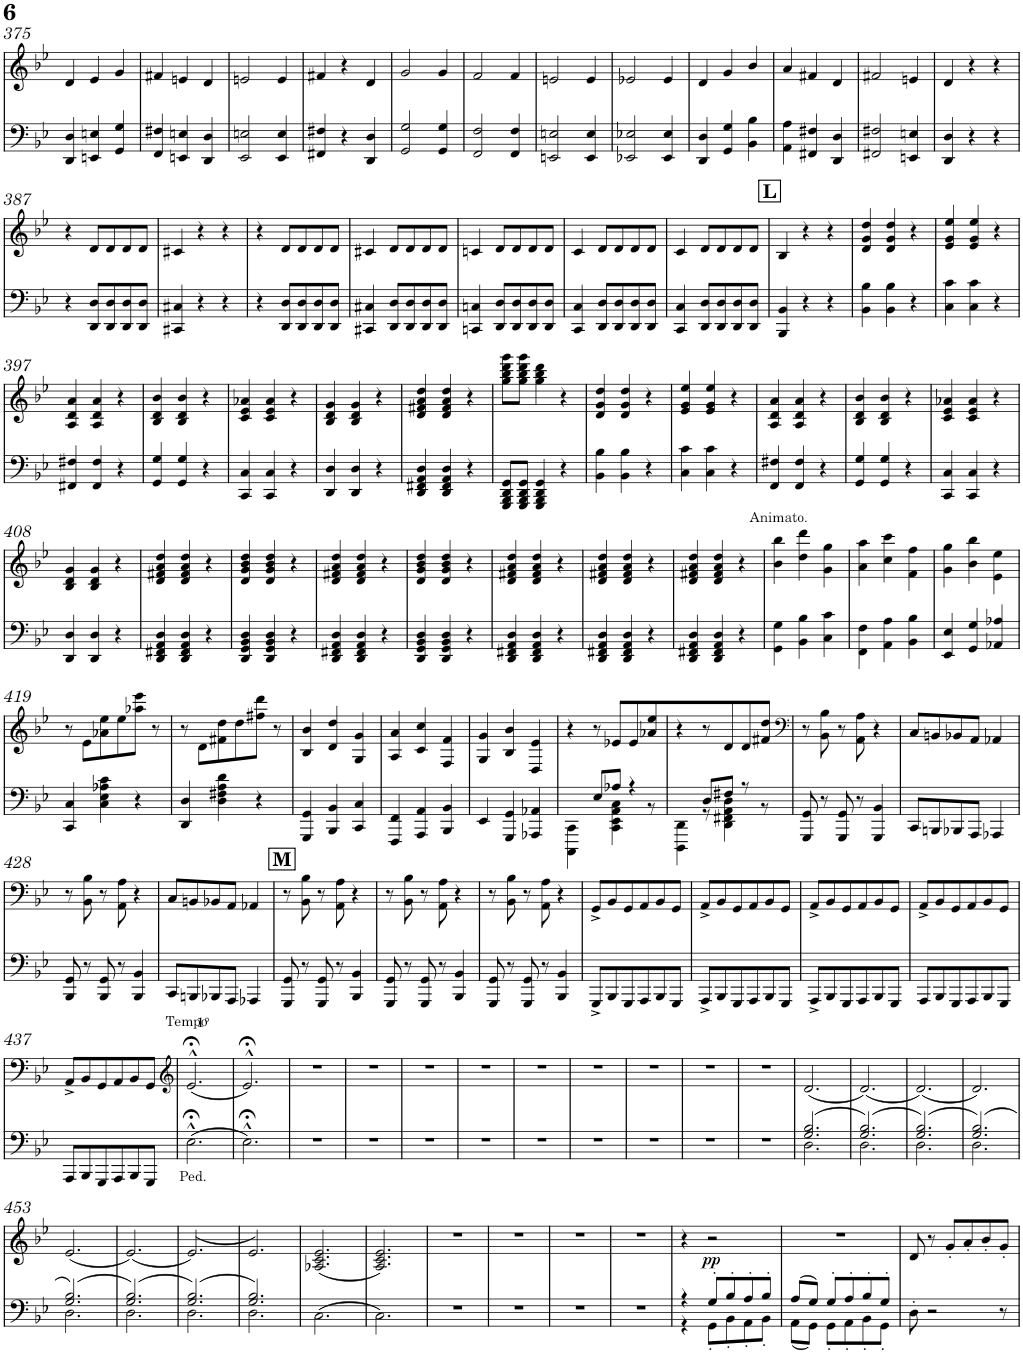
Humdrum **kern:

**kern	**text	**dynam	**kern	**text	**text
*part2	*part2	*part2	*part1	*part1	*part1
*staff2	*staff2	*staff2	*staff1	*staff1	*staff1
*I"Piano	*	*	*I"Piano	*	*
*I'Pno	*	*	*I'Pno	*	*
!!LO:PB:g=z
*clefF4	*	*	*clefG2	*	*
*k[b-e-]	*	*	*k[b-e-]	*	*
*M3/4	*	*	*M3/4	*	*
=375	=375	=375	=375	=375	=375
4DD/ 4D/	.	.	4d/	.	.
4EEn/ 4En/	.	.	4e-/	.	.
4GG/ 4G/	.	.	4g/	.	.
=376	=376	=376	=376	=376	=376
4FF/ 4F#X/	.	.	4f#X/	.	.
4EEn/ 4En/	.	.	4en/	.	.
4DD/ 4D/	.	.	4d/	.	.
=377	=377	=377	=377	=377	=377
2EE-/ 2En/	.	.	2en/	.	.
4EE-/ 4E/	.	.	4e/	.	.
=378	=378	=378	=378	=378	=378
4FF#X/ 4F#X/	.	.	4f#X/	.	.
4r	.	.	4r	.	.
4DD/ 4D/	.	.	4d/	.	.
=379	=379	=379	=379	=379	=379
2GG/ 2G/	.	.	2g/	.	.
4GG/ 4G/	.	.	4g/	.	.
=380	=380	=380	=380	=380	=380
2FF/ 2F/	.	.	2f/	.	.
4FF/ 4F/	.	.	4f/	.	.
=381	=381	=381	=381	=381	=381
2EEn/ 2En/	.	.	2en/	.	.
4EE/ 4E/	.	.	4e/	.	.
=382	=382	=382	=382	=382	=382
2EE-X/ 2E-X/	.	.	2e-X/	.	.
4EE-/ 4E-/	.	.	4e-/	.	.
=383	=383	=383	=383	=383	=383
4DD/ 4D/	.	.	4d/	.	.
4GG/ 4G/	.	.	4g/	.	.
4BB-\ 4B-\	.	.	4b-/	.	.
=384	=384	=384	=384	=384	=384
4AA\ 4A\	.	.	4a/	.	.
4FF#X/ 4F#X/	.	.	4f#X/	.	.
4DD/ 4D/	.	.	4d/	.	.
=385	=385	=385	=385	=385	=385
2FF#X/ 2F#X/	.	.	2f#X/	.	.
4EEn/ 4En/	.	.	4en/	.	.
=386	=386	=386	=386	=386	=386
4DD/ 4D/	.	.	4d/	.	.
4r	.	.	4r	.	.
4r	.	.	4r	.	.
!!LO:LB:g=z
=387	=387	=387	=387	=387	=387
4r	.	.	4r	.	.
8DD/ 8D/L	.	.	8d/L	.	.
8DD/ 8D/	.	.	8d/	.	.
8DD/ 8D/	.	.	8d/	.	.
8DD/ 8D/J	.	.	8d/J	.	.
=388	=388	=388	=388	=388	=388
4CC#X/ 4C#X/	.	.	4c#X/	.	.
4r	.	.	4r	.	.
4r	.	.	4r	.	.
=389	=389	=389	=389	=389	=389
4r	.	.	4r	.	.
8DD/ 8D/L	.	.	8d/L	.	.
8DD/ 8D/	.	.	8d/	.	.
8DD/ 8D/	.	.	8d/	.	.
8DD/ 8D/J	.	.	8d/J	.	.
=390	=390	=390	=390	=390	=390
4CC#X/ 4C#X/	.	.	4c#X/	.	.
8DD/ 8D/L	.	.	8d/L	.	.
8DD/ 8D/	.	.	8d/	.	.
8DD/ 8D/	.	.	8d/	.	.
8DD/ 8D/J	.	.	8d/J	.	.
=391	=391	=391	=391	=391	=391
4CCn/ 4Cn/	.	.	4cn/	.	.
8DD/ 8D/L	.	.	8d/L	.	.
8DD/ 8D/	.	.	8d/	.	.
8DD/ 8D/	.	.	8d/	.	.
8DD/ 8D/J	.	.	8d/J	.	.
=392	=392	=392	=392	=392	=392
4CC/ 4C/	.	.	4c/	.	.
8DD/ 8D/L	.	.	8d/L	.	.
8DD/ 8D/	.	.	8d/	.	.
8DD/ 8D/	.	.	8d/	.	.
8DD/ 8D/J	.	.	8d/J	.	.
=393	=393	=393	=393	=393	=393
4CC/ 4C/	.	.	4c/	.	.
8DD/ 8D/L	.	.	8d/L	.	.
8DD/ 8D/	.	.	8d/	.	.
8DD/ 8D/	.	.	8d/	.	.
8DD/ 8D/J	.	.	8d/J	.	.
!!LO:REH:place=s1:a:B:cj:fs=14:t=L
=394	=394	=394	=394	=394	=394
4BBB-/ 4BB-/	.	.	4B-/	.	.
4r	.	.	4r	.	.
4r	.	.	4r	.	.
=395	=395	=395	=395	=395	=395
4BB-\ 4B-\	.	.	4d/ 4g/ 4dd/	.	.
4BB-\ 4B-\	.	.	4d/ 4g/ 4dd/	.	.
4r	.	.	4r	.	.
=396	=396	=396	=396	=396	=396
4C\ 4c\	.	.	4e-/ 4g/ 4ee-/	.	.
4C\ 4c\	.	.	4e-/ 4g/ 4ee-/	.	.
4r	.	.	4r	.	.
!!LO:LB:g=z
=397	=397	=397	=397	=397	=397
4FF#X/ 4F#X/	.	.	4A/ 4d/ 4a/	.	.
4FF#/ 4F#/	.	.	4A/ 4d/ 4a/	.	.
4r	.	.	4r	.	.
=398	=398	=398	=398	=398	=398
4GG/ 4G/	.	.	4B-/ 4d/ 4b-/	.	.
4GG/ 4G/	.	.	4B-/ 4d/ 4b-/	.	.
4r	.	.	4r	.	.
=399	=399	=399	=399	=399	=399
4CC/ 4C/	.	.	4c/ 4e-/ 4a-X/	.	.
4CC/ 4C/	.	.	4c/ 4e-/ 4a-/	.	.
4r	.	.	4r	.	.
=400	=400	=400	=400	=400	=400
4DD/ 4D/	.	.	4B-/ 4d/ 4g/	.	.
4DD/ 4D/	.	.	4B-/ 4d/ 4g/	.	.
4r	.	.	4r	.	.
=401	=401	=401	=401	=401	=401
4DD/ 4FF#X/ 4AA/ 4D/	.	.	4d/ 4f#X/ 4a/ 4dd/	.	.
4DD/ 4FF#/ 4AA/ 4D/	.	.	4d/ 4f#/ 4a/ 4dd/	.	.
4r	.	.	4r	.	.
=402	=402	=402	=402	=402	=402
8GGG/ 8BBB-/ 8DD/ 8GG/L	.	.	8gg\ 8bb-\ 8ddd\ 8ggg\L	.	.
8GGG/ 8BBB-/ 8DD/ 8GG/J	.	.	8gg\ 8bb-\ 8ddd\ 8ggg\J	.	.
4GGG/ 4BBB-/ 4DD/ 4GG/	.	.	4gg\ 4bb-\ 4ddd\	.	.
4r	.	.	4r	.	.
=403	=403	=403	=403	=403	=403
4BB-\ 4B-\	.	.	4d/ 4g/ 4dd/	.	.
4BB-\ 4B-\	.	.	4d/ 4g/ 4dd/	.	.
4r	.	.	4r	.	.
=404	=404	=404	=404	=404	=404
4C\ 4c\	.	.	4e-/ 4g/ 4ee-/	.	.
4C\ 4c\	.	.	4e-/ 4g/ 4ee-/	.	.
4r	.	.	4r	.	.
=405	=405	=405	=405	=405	=405
4FF/ 4F#X/	.	.	4A/ 4d/ 4a/	.	.
4FF/ 4F#/	.	.	4A/ 4d/ 4a/	.	.
4r	.	.	4r	.	.
=406	=406	=406	=406	=406	=406
4GG/ 4G/	.	.	4B-/ 4d/ 4b-/	.	.
4GG/ 4G/	.	.	4B-/ 4d/ 4b-/	.	.
4r	.	.	4r	.	.
=407	=407	=407	=407	=407	=407
4CC/ 4C/	.	.	4c/ 4e-/ 4a-X/	.	.
4CC/ 4C/	.	.	4c/ 4e-/ 4a-/	.	.
4r	.	.	4r	.	.
!!LO:LB:g=z
=408	=408	=408	=408	=408	=408
4DD/ 4D/	.	.	4B-/ 4d/ 4g/	.	.
4DD/ 4D/	.	.	4B-/ 4d/ 4g/	.	.
4r	.	.	4r	.	.
=409	=409	=409	=409	=409	=409
4DD/ 4FF#X/ 4AA/ 4D/	.	.	4d/ 4f#X/ 4a/ 4dd/	.	.
4DD/ 4FF#/ 4AA/ 4D/	.	.	4d/ 4f#/ 4a/ 4dd/	.	.
4r	.	.	4r	.	.
=410	=410	=410	=410	=410	=410
4DD/ 4GG/ 4BB-/ 4D/	.	.	4d/ 4g/ 4b-/ 4dd/	.	.
4DD/ 4GG/ 4BB-/ 4D/	.	.	4d/ 4g/ 4b-/ 4dd/	.	.
4r	.	.	4r	.	.
=411	=411	=411	=411	=411	=411
4DD/ 4FF#X/ 4AA/ 4D/	.	.	4d/ 4f#X/ 4a/ 4dd/	.	.
4DD/ 4FF#/ 4AA/ 4D/	.	.	4d/ 4f#/ 4a/ 4dd/	.	.
4r	.	.	4r	.	.
=412	=412	=412	=412	=412	=412
4DD/ 4GG/ 4BB-/ 4D/	.	.	4d/ 4g/ 4b-/ 4dd/	.	.
4DD/ 4GG/ 4BB-/ 4D/	.	.	4d/ 4g/ 4b-/ 4dd/	.	.
4r	.	.	4r	.	.
=413	=413	=413	=413	=413	=413
4DD/ 4FF#X/ 4AA/ 4D/	.	.	4d/ 4f#X/ 4a/ 4dd/	.	.
4DD/ 4FF#/ 4AA/ 4D/	.	.	4d/ 4f#/ 4a/ 4dd/	.	.
4r	.	.	4r	.	.
=414	=414	=414	=414	=414	=414
4DD/ 4FF#X/ 4AA/ 4D/	.	.	4d/ 4f#X/ 4a/ 4dd/	.	.
4DD/ 4FF#/ 4AA/ 4D/	.	.	4d/ 4f#/ 4a/ 4dd/	.	.
4r	.	.	4r	.	.
=415	=415	=415	=415	=415	=415
4DD/ 4FF#X/ 4AA/ 4D/	.	.	4d/ 4f#X/ 4a/ 4dd/	.	.
4DD/ 4FF#/ 4AA/ 4D/	.	.	4d/ 4f#/ 4a/ 4dd/	.	.
4r	.	.	4r	.	.
=416	=416	=416	=416	=416	=416
!	!	!	!	!LO:LY:a	!
4GG\ 4G\	.	.	4b-\ 4bb-\	Animato.	.
4BB-\ 4B-\	.	.	4dd\ 4ddd\	.	.
4C\ 4c\	.	.	4g\ 4gg\	.	.
=417	=417	=417	=417	=417	=417
4FF\ 4F\	.	.	4a\ 4aa\	.	.
4AA\ 4A\	.	.	4cc\ 4ccc\	.	.
4BB-\ 4B-\	.	.	4f\ 4ff\	.	.
=418	=418	=418	=418	=418	=418
4EE-/ 4E-/	.	.	4g\ 4gg\	.	.
4GG/ 4G/	.	.	4b-\ 4bb-\	.	.
4AA-X/ 4A-X/	.	.	4e-\ 4ee-\	.	.
!!LO:LB:g=z
=419	=419	=419	=419	=419	=419
4CC/ 4C/	.	.	8r	.	.
.	.	.	8e-\L	.	.
4C\ 4E-\ 4A-X\ 4c\	.	.	8a-X\ 8ee-\	.	.
.	.	.	8ee-\	.	.
4r	.	.	8aa-X\ 8eee-\J	.	.
.	.	.	8r	.	.
=420	=420	=420	=420	=420	=420
4DD/ 4D/	.	.	8r	.	.
.	.	.	8d\L	.	.
4D\ 4F#X\ 4A\ 4d\	.	.	8f#X\ 8dd\	.	.
.	.	.	8dd\	.	.
4r	.	.	8ff#X\ 8ddd\J	.	.
.	.	.	8r	.	.
=421	=421	=421	=421	=421	=421
4GGG/ 4GG/	.	.	4B-/ 4b-/	.	.
4BBB-/ 4BB-/	.	.	4d/ 4dd/	.	.
4CC/ 4C/	.	.	4G/ 4g/	.	.
=422	=422	=422	=422	=422	=422
4FFF/ 4FF/	.	.	4A/ 4a/	.	.
4AAA/ 4AA/	.	.	4c/ 4cc/	.	.
4BBB-/ 4BB-/	.	.	4F/ 4f/	.	.
=423	=423	=423	=423	=423	=423
4EE-/	.	.	4G/ 4g/	.	.
4GGG/ 4GG/	.	.	4B-/ 4b-/	.	.
4AAA-X/ 4AA-X/	.	.	4D/ 4e-/	.	.
=424	=424	=424	=424	=424	=424
*^	*	*	*	*	*
4CCC\ 4CC\	4.ryy	.	.	4r	.	.
8E-/L	.	.	.	8r	.	.
8A-X/J	4CC\ 4EE-\ 4AA\ 4C\	.	.	8e-X/	.	.
4r	.	.	.	8e-/	.	.
.	8r	.	.	8a-X/ 8ee-/J	.	.
=425	=425	=425	=425	=425	=425	=425
4DDD\ 4DD\	4ryy	.	.	4r	.	.
8D/L	8r	.	.	8r	.	.
8F#X/J	4DD\ 4FF#X\ 4AA\ 4D\	.	.	8d/	.	.
8r	.	.	.	8d/	.	.
8ryy	8r	.	.	8f#X/ 8dd/J	.	.
*v	*v	*	*	*	*	*
=426	=426	=426	=426	=426	=426
*	*	*	*clefF4	*	*
8GGG/ 8GG/	.	.	8r	.	.
8r	.	.	8BB-\ 8B-\	.	.
8GGG/ 8GG/	.	.	8r	.	.
8r	.	.	8AA\ 8A\	.	.
4GGG/ 4BB-/	.	.	4r	.	.
=427	=427	=427	=427	=427	=427
8CC/L	.	.	8C/L	.	.
8BBBn/	.	.	8BBn/	.	.
8BBB-X/	.	.	8BB-X/	.	.
8AAA/J	.	.	8AA/J	.	.
4AAA-X/	.	.	4AA-X/	.	.
!!LO:LB:g=z
!!LO:REH:place=s1:a:B:cj:fs=14:t=M
=428	=428	=428	=428	=428	=428
8BBB-/ 8GG/	.	.	8r	.	.
8r	.	.	8BB-\ 8B-\	.	.
8BBB-/ 8GG/	.	.	8r	.	.
8r	.	.	8AA\ 8A\	.	.
4BBB-/ 4BB-/	.	.	4r	.	.
=429	=429	=429	=429	=429	=429
8CC/L	.	.	8C/L	.	.
8BBBn/	.	.	8BBn/	.	.
8BBB-X/	.	.	8BB-X/	.	.
8AAA/J	.	.	8AA/J	.	.
4AAA-X/	.	.	4AA-X/	.	.
=430	=430	=430	=430	=430	=430
8GGG/ 8GG/	.	.	8r	.	.
8r	.	.	8BB-\ 8B-\	.	.
8GGG/ 8GG/	.	.	8r	.	.
8r	.	.	8AA\ 8A\	.	.
4BBB-/ 4BB-/	.	.	4r	.	.
=431	=431	=431	=431	=431	=431
8GGG/ 8GG/	.	.	8r	.	.
8r	.	.	8BB-\ 8B-\	.	.
8GGG/ 8GG/	.	.	8r	.	.
8r	.	.	8AA\ 8A\	.	.
4BBB-/ 4BB-/	.	.	4r	.	.
=432	=432	=432	=432	=432	=432
8GGG/ 8GG/	.	.	8r	.	.
8r	.	.	8BB-\ 8B-\	.	.
8GGG/ 8GG/	.	.	8r	.	.
8r	.	.	8AA\ 8A\	.	.
4BBB-/ 4BB-/	.	.	4r	.	.
=433	=433	=433	=433	=433	=433
8GGG^/L	.	.	8GG^/L	.	.
8BBB-/	.	.	8BB-/	.	.
8GGG/	.	.	8GG/	.	.
8AAA/	.	.	8AA/	.	.
8BBB-/	.	.	8BB-/	.	.
8GGG/J	.	.	8GG/J	.	.
=434	=434	=434	=434	=434	=434
8AAA^/L	.	.	8AA^/L	.	.
8BBB-/	.	.	8BB-/	.	.
8GGG/	.	.	8GG/	.	.
8AAA/	.	.	8AA/	.	.
8BBB-/	.	.	8BB-/	.	.
8GGG/J	.	.	8GG/J	.	.
=435	=435	=435	=435	=435	=435
8AAA^/L	.	.	8AA^/L	.	.
8BBB-/	.	.	8BB-/	.	.
8GGG/	.	.	8GG/	.	.
8AAA/	.	.	8AA/	.	.
8BBB-/	.	.	8BB-/	.	.
8GGG/J	.	.	8GG/J	.	.
=436	=436	=436	=436	=436	=436
8AAA/L	.	.	8AA^/L	.	.
8BBB-/	.	.	8BB-/	.	.
8GGG/	.	.	8GG/	.	.
8AAA/	.	.	8AA/	.	.
8BBB-/	.	.	8BB-/	.	.
8GGG/J	.	.	8GG/J	.	.
!!LO:LB:g=z
=437	=437	=437	=437	=437	=437
8AAA/L	.	.	8AA^/L	.	.
8BBB-/	.	.	8BB-/	.	.
8GGG/	.	.	8GG/	.	.
8AAA/	.	.	8AA/	.	.
8BBB-/	.	.	8BB-/	.	.
8GGG/J	.	.	8GG/J	.	.
=438	=438	=438	=438	=438	=438
*	*	*	*clefG2	*	*
!	!LO:LY:b	!	!	!LO:LY:a	!LO:LY:a
(2.E-;<^^\	Ped.	.	(2.e-;<^^/	Tempo	1°
=439	=439	=439	=439	=439	=439
2.E-;<^^\)	.	.	2.e-;<^^/)	.	.
=440	=440	=440	=440	=440	=440
2.r	.	.	2.r	.	.
=441	=441	=441	=441	=441	=441
2.r	.	.	2.r	.	.
=442	=442	=442	=442	=442	=442
2.r	.	.	2.r	.	.
=443	=443	=443	=443	=443	=443
2.r	.	.	2.r	.	.
=444	=444	=444	=444	=444	=444
2.r	.	.	2.r	.	.
=445	=445	=445	=445	=445	=445
2.r	.	.	2.r	.	.
=446	=446	=446	=446	=446	=446
2.r	.	.	2.r	.	.
=447	=447	=447	=447	=447	=447
2.r	.	.	2.r	.	.
=448	=448	=448	=448	=448	=448
2.r	.	.	2.r	.	.
=449	=449	=449	=449	=449	=449
*^	*	*	*	*	*
(2.G/ 2.B-/	2.D\	.	.	(2.d/	.	.
=450	=450	=450	=450	=450	=450	=450
(2.G/ 2.B-/)	2.D\	.	.	(2.d/)	.	.
=451	=451	=451	=451	=451	=451	=451
(2.G/ 2.B-/)	2.D\	.	.	(2.d/)	.	.
=452	=452	=452	=452	=452	=452	=452
(2.G/ 2.B-/)	2.D\	.	.	2.d/)	.	.
!!LO:LB:g=z
=453	=453	=453	=453	=453	=453	=453
(2.G/ 2.B-/)	2.D\	.	.	(2.e-/	.	.
=454	=454	=454	=454	=454	=454	=454
(2.G/ 2.B-/)	2.D\	.	.	(2.e-/)	.	.
=455	=455	=455	=455	=455	=455	=455
(2.G/ 2.B-/)	2.D\	.	.	(2.e-/)	.	.
=456	=456	=456	=456	=456	=456	=456
2.G/ 2.B-/)	2.D\	.	.	2.e-/)	.	.
*v	*v	*	*	*	*	*
=457	=457	=457	=457	=457	=457
(2.C\	.	.	(2.A-X/ 2.c/ 2.e-/	.	.
=458	=458	=458	=458	=458	=458
2.C\)	.	.	2.A/ 2.c/ 2.e-/)	.	.
=459	=459	=459	=459	=459	=459
2.r	.	.	2.r	.	.
=460	=460	=460	=460	=460	=460
2.r	.	.	2.r	.	.
=461	=461	=461	=461	=461	=461
2.r	.	.	2.r	.	.
=462	=462	=462	=462	=462	=462
2.r	.	.	2.r	.	.
=463	=463	=463	=463	=463	=463
*^	*	*	*	*	*
4r	4r	.	.	4r	.	.
!	!	!	!LO:DY:a	!	!	!
8G'/L	8GG'\L	.	pp	2r	.	.
8B-'/	8BB-'\	.	.	.	.	.
8A'/	8AA'\	.	.	.	.	.
8B-'/J	8BB-'\J	.	.	.	.	.
=464	=464	=464	=464	=464	=464	=464
(8A/L	(8AA\L	.	.	2.r	.	.
8G/J)	8GG\J)	.	.	.	.	.
8G'/L	8GG'\L	.	.	.	.	.
8A'/	8AA'\	.	.	.	.	.
8B-'/	8BB-'\	.	.	.	.	.
8G'/J	8GG'\J	.	.	.	.	.
*v	*v	*	*	*	*	*
=465	=465	=465	=465	=465	=465
8D'\	.	.	8d/	.	.
2r	.	.	8r	.	.
.	.	.	8g'/L	.	.
.	.	.	8a'/	.	.
.	.	.	8b-'/	.	.
8r	.	.	8g'/J	.	.
=	=	=	=	=	=
*-	*-	*-	*-	*-	*-
